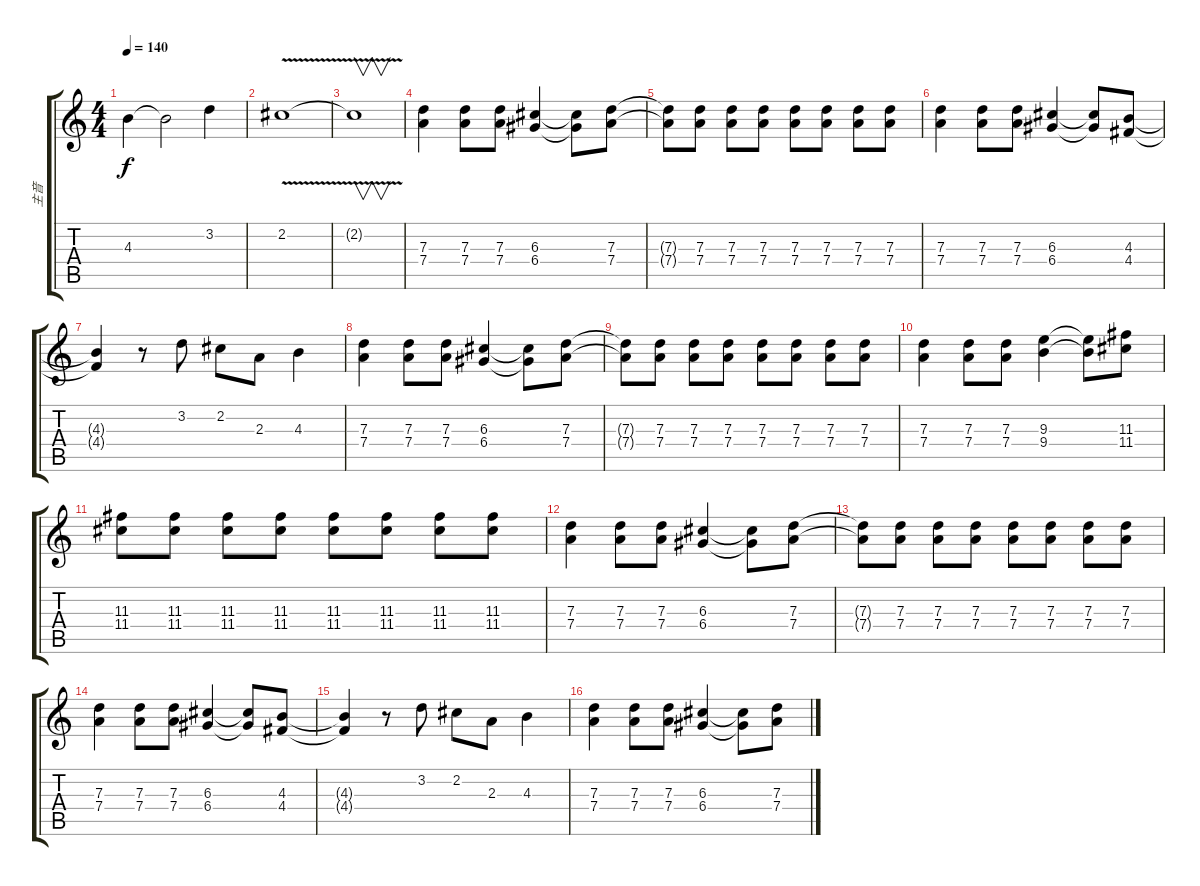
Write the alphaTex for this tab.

\track ("主音" "主音") {instrument distortionguitar}
\staff {score tabs}
\tuning (E4 B3 G3 D3 A2 E2) {hide}
\ts (4 4)
\tempo 140
\clef g2
\ks c
4.3.4{dy f} 4.3{t}.2 3.2.4 |
2.2{v}.1 |
2.2{t}.1{v} |
(7.3 7.4).4 (7.3 7.4).8 (7.3 7.4).8 (6.3 6.4).4 (6.3{t} 6.4{t}).8 (7.3 7.4).8 |
(7.3{t} 7.4{t}).8 (7.3 7.4).8 (7.3 7.4).8 (7.3 7.4).8 (7.3 7.4).8 (7.3 7.4).8 (7.3 7.4).8 (7.3 7.4).8 |
(7.3 7.4).4 (7.3 7.4).8 (7.3 7.4).8 (6.3 6.4).4 (6.3{t} 6.4{t}).8 (4.3 4.4).8 |
(4.3{t} 4.4{t}).4 r.8 3.2.8 2.2.8 2.3.8 4.3.4 |
(7.3 7.4).4 (7.3 7.4).8 (7.3 7.4).8 (6.3 6.4).4 (6.3{t} 6.4{t}).8 (7.3 7.4).8 |
(7.3{t} 7.4{t}).8 (7.3 7.4).8 (7.3 7.4).8 (7.3 7.4).8 (7.3 7.4).8 (7.3 7.4).8 (7.3 7.4).8 (7.3 7.4).8 |
(7.3 7.4).4 (7.3 7.4).8 (7.3 7.4).8 (9.3 9.4).4 (9.3{t} 9.4{t}).8 (11.3 11.4).8 |
(11.3 11.4).8 (11.3 11.4).8 (11.3 11.4).8 (11.3 11.4).8 (11.3 11.4).8 (11.3 11.4).8 (11.3 11.4).8 (11.3 11.4).8 |
(7.3 7.4).4 (7.3 7.4).8 (7.3 7.4).8 (6.3 6.4).4 (6.3{t} 6.4{t}).8 (7.3 7.4).8 |
(7.3{t} 7.4{t}).8 (7.3 7.4).8 (7.3 7.4).8 (7.3 7.4).8 (7.3 7.4).8 (7.3 7.4).8 (7.3 7.4).8 (7.3 7.4).8 |
(7.3 7.4).4 (7.3 7.4).8 (7.3 7.4).8 (6.3 6.4).4 (6.3{t} 6.4{t}).8 (4.3 4.4).8 |
(4.3{t} 4.4{t}).4 r.8 3.2.8 2.2.8 2.3.8 4.3.4 |
(7.3 7.4).4 (7.3 7.4).8 (7.3 7.4).8 (6.3 6.4).4 (6.3{t} 6.4{t}).8 (7.3 7.4).8
